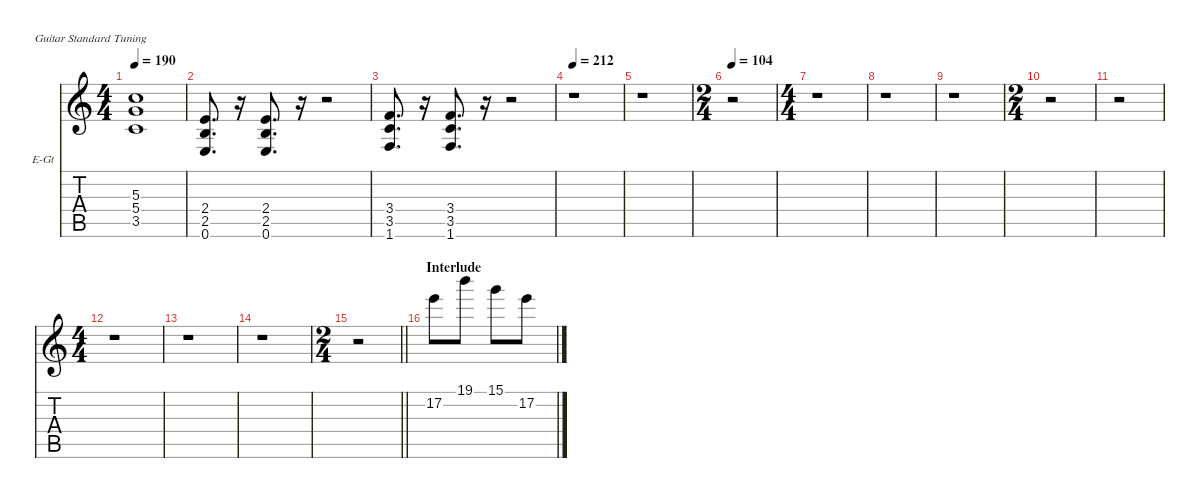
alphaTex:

\hideDynamics
\bracketExtendMode nobrackets
\firstSystemTrackNameOrientation horizontal
\otherSystemsTrackNameOrientation horizontal
\track ("Kirk Hammett" "E-Gt") {instrument distortionguitar}
\staff {score tabs}
\tuning (E4 B3 G3 D3 A2 E2)
\ts (4 4)
\tempo 190
\clef g2
\ks c
(5.3{t} 5.4{t} 3.5{t}).1{dy f} |
(2.4 2.5 0.6).8{d dy fff} r.16 (2.4 2.5 0.6).8{d} r.16 r.2 |
(3.4 3.5 1.6).8{d} r.16 (3.4 3.5 1.6).8{d} r.16 r.2 |
\tempo 212
r.1 |
r.1 |
\ts (2 4)
\beaming (8 2 2)
\tempo 104
r.2 |
\ts (4 4)
\beaming (8 2 2 2 2)
r.1 |
r.1 |
r.1 |
\ts (2 4)
\beaming (8 2 2)
r.2 |
r.2 |
\ts (4 4)
\beaming (8 2 2 2 2)
r.1 |
r.1 |
r.1 |
\ts (2 4)
\beaming (8 2 2)
\barLineRight lightlight
r.2 |
\section ("" "Interlude")
17.2.8{dy f instrument distortionguitar} 19.1.8 15.1.8 17.2.8
